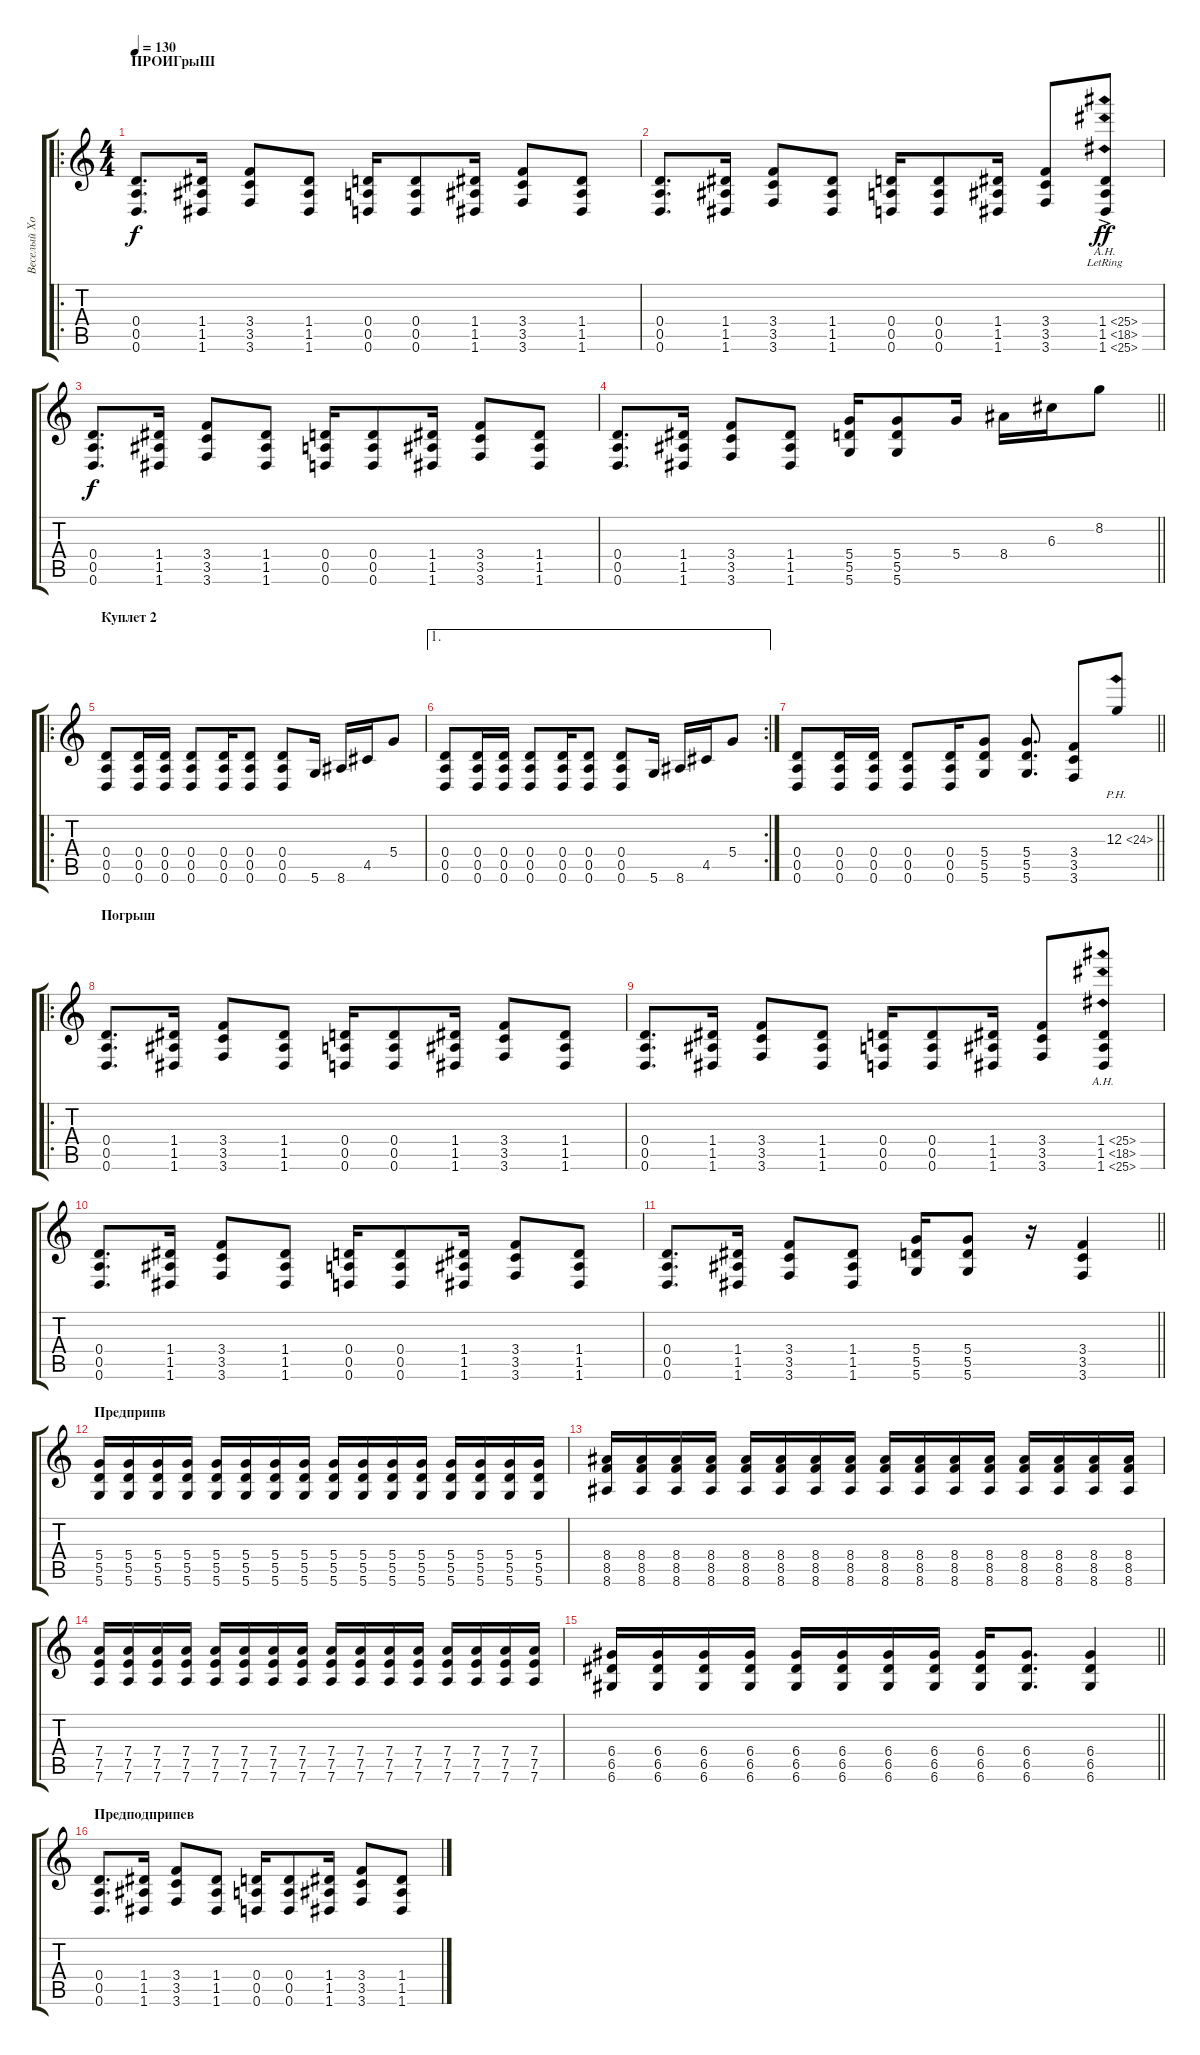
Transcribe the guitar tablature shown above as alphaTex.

\track ("Веселый Хобит" "Веселый Хо") {instrument overdrivenguitar}
\staff {score tabs}
\tuning (E4 B3 G3 D3 A2 D2) {hide}
\ro
\ts (4 4)
\section ("" "ПРОИГрыШ")
\tempo 130
\clef g2
\ks c
(0.4 0.5 0.6).8{d dy f} (1.4 1.5 1.6).16 (3.4 3.5 3.6).8 (1.4 1.5 1.6).8 (0.4 0.5 0.6).16 (0.4 0.5 0.6).8 (1.4 1.5 1.6).16 (3.4 3.5 3.6).8 (1.4 1.5 1.6).8 |
(0.4 0.5 0.6).8{d} (1.4 1.5 1.6).16 (3.4 3.5 3.6).8 (1.4 1.5 1.6).8 (0.4 0.5 0.6).16 (0.4 0.5 0.6).8 (1.4 1.5 1.6).16 (3.4 3.5 3.6).8 (1.4{ah 24 ac lr} 1.5{ah 17 ac lr} 1.6{ah 24 ac lr}).8{dy ff} |
(0.4 0.5 0.6).8{d dy f} (1.4 1.5 1.6).16 (3.4 3.5 3.6).8 (1.4 1.5 1.6).8 (0.4 0.5 0.6).16 (0.4 0.5 0.6).8 (1.4 1.5 1.6).16 (3.4 3.5 3.6).8 (1.4 1.5 1.6).8 |
\barLineRight lightlight
(0.4 0.5 0.6).8{d} (1.4 1.5 1.6).16 (3.4 3.5 3.6).8 (1.4 1.5 1.6).8 (5.4 5.5 5.6).16 (5.4 5.5 5.6).8 5.4.16 8.4.16 6.3.16 8.2.8 |
\ro
\section ("" "Куплет 2")
(0.4 0.5 0.6).8 (0.4 0.5 0.6).16 (0.4 0.5 0.6).16 (0.4 0.5 0.6).8 (0.4 0.5 0.6).16 (0.4 0.5 0.6).8 (0.4 0.5 0.6).8 5.6.16 8.6.16 4.5.16 5.4.8 |
\ae 1
\rc 2
(0.4 0.5 0.6).8 (0.4 0.5 0.6).16 (0.4 0.5 0.6).16 (0.4 0.5 0.6).8 (0.4 0.5 0.6).16 (0.4 0.5 0.6).8 (0.4 0.5 0.6).8 5.6.16 8.6.16 4.5.16 5.4.8 |
\barLineRight lightlight
(0.4 0.5 0.6).8 (0.4 0.5 0.6).16 (0.4 0.5 0.6).16 (0.4 0.5 0.6).8 (0.4 0.5 0.6).16 (5.4 5.5 5.6).8 (5.4 5.5 5.6).8{d} (3.4 3.5 3.6).8 12.3{ph 12}.8 |
\ro
\section ("" "Погрыш")
(0.4 0.5 0.6).8{d} (1.4 1.5 1.6).16 (3.4 3.5 3.6).8 (1.4 1.5 1.6).8 (0.4 0.5 0.6).16 (0.4 0.5 0.6).8 (1.4 1.5 1.6).16 (3.4 3.5 3.6).8 (1.4 1.5 1.6).8 |
(0.4 0.5 0.6).8{d} (1.4 1.5 1.6).16 (3.4 3.5 3.6).8 (1.4 1.5 1.6).8 (0.4 0.5 0.6).16 (0.4 0.5 0.6).8 (1.4 1.5 1.6).16 (3.4 3.5 3.6).8 (1.4{ah 24} 1.5{ah 17} 1.6{ah 24}).8 |
(0.4 0.5 0.6).8{d} (1.4 1.5 1.6).16 (3.4 3.5 3.6).8 (1.4 1.5 1.6).8 (0.4 0.5 0.6).16 (0.4 0.5 0.6).8 (1.4 1.5 1.6).16 (3.4 3.5 3.6).8 (1.4 1.5 1.6).8 |
\barLineRight lightlight
(0.4 0.5 0.6).8{d} (1.4 1.5 1.6).16 (3.4 3.5 3.6).8 (1.4 1.5 1.6).8 (5.4 5.5 5.6).16 (5.4 5.5 5.6).8 r.16 (3.4 3.5 3.6).4 |
\section ("" "Предприпв")
(5.4 5.5 5.6).16 (5.4 5.5 5.6).16 (5.4 5.5 5.6).16 (5.4 5.5 5.6).16 (5.4 5.5 5.6).16 (5.4 5.5 5.6).16 (5.4 5.5 5.6).16 (5.4 5.5 5.6).16 (5.4 5.5 5.6).16 (5.4 5.5 5.6).16 (5.4 5.5 5.6).16 (5.4 5.5 5.6).16 (5.4 5.5 5.6).16 (5.4 5.5 5.6).16 (5.4 5.5 5.6).16 (5.4 5.5 5.6).16 |
(8.4 8.5 8.6).16 (8.4 8.5 8.6).16 (8.4 8.5 8.6).16 (8.4 8.5 8.6).16 (8.4 8.5 8.6).16 (8.4 8.5 8.6).16 (8.4 8.5 8.6).16 (8.4 8.5 8.6).16 (8.4 8.5 8.6).16 (8.4 8.5 8.6).16 (8.4 8.5 8.6).16 (8.4 8.5 8.6).16 (8.4 8.5 8.6).16 (8.4 8.5 8.6).16 (8.4 8.5 8.6).16 (8.4 8.5 8.6).16 |
(7.4 7.5 7.6).16 (7.4 7.5 7.6).16 (7.4 7.5 7.6).16 (7.4 7.5 7.6).16 (7.4 7.5 7.6).16 (7.4 7.5 7.6).16 (7.4 7.5 7.6).16 (7.4 7.5 7.6).16 (7.4 7.5 7.6).16 (7.4 7.5 7.6).16 (7.4 7.5 7.6).16 (7.4 7.5 7.6).16 (7.4 7.5 7.6).16 (7.4 7.5 7.6).16 (7.4 7.5 7.6).16 (7.4 7.5 7.6).16 |
\barLineRight lightlight
(6.4 6.5 6.6).16 (6.4 6.5 6.6).16 (6.4 6.5 6.6).16 (6.4 6.5 6.6).16 (6.4 6.5 6.6).16 (6.4 6.5 6.6).16 (6.4 6.5 6.6).16 (6.4 6.5 6.6).16 (6.4 6.5 6.6).16 (6.4 6.5 6.6).8{d} (6.4 6.5 6.6).4 |
\section ("" "Предподприпев")
(0.4 0.5 0.6).8{d} (1.4 1.5 1.6).16 (3.4 3.5 3.6).8 (1.4 1.5 1.6).8 (0.4 0.5 0.6).16 (0.4 0.5 0.6).8 (1.4 1.5 1.6).16 (3.4 3.5 3.6).8 (1.4 1.5 1.6).8
